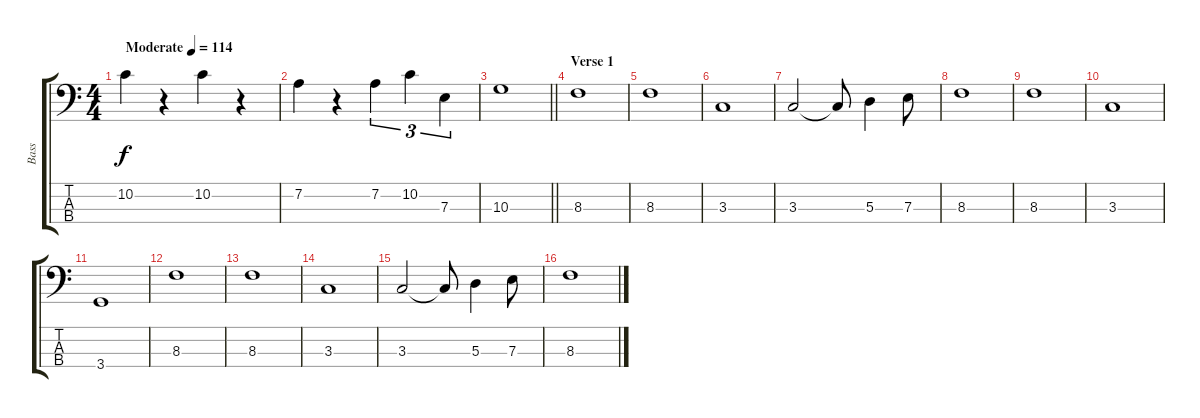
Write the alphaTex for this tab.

\track ("Bass" "Bass") {instrument electricbassfinger}
\staff {score tabs}
\tuning (G2 D2 A1 E1) {hide}
\ts (4 4)
\tempo (114 "Moderate")
\clef f4
\ks c
10.2.4{dy f instrument electricbassfinger} r.4 10.2.4 r.4 |
7.2.4 r.4 7.2.4{tu (3 2)} 10.2.4{tu (3 2)} 7.3.4{tu (3 2)} |
\barLineRight lightlight
10.3.1 |
\section ("" "Verse 1")
8.3.1 |
8.3.1 |
3.3.1 |
3.3.2 3.3{t}.8 5.3.4 7.3.8 |
8.3.1 |
8.3.1 |
3.3.1 |
3.4.1 |
8.3.1 |
8.3.1 |
3.3.1 |
3.3.2 3.3{t}.8 5.3.4 7.3.8 |
8.3.1
